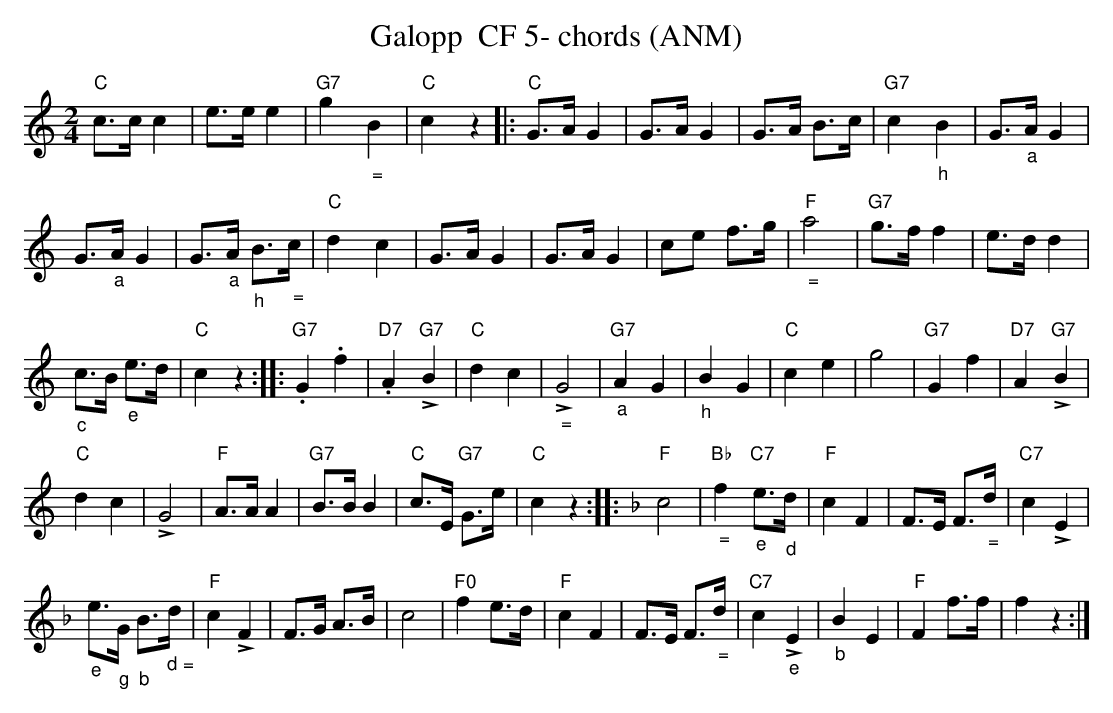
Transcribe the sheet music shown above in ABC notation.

X:1
T:Galopp  CF 5- chords (ANM)
M:2/4
L:1/8
K:Cmaj%%MIDI gchordon
"C"c>cc2 | e>ee2 | "G7"g2"_ ="B2 | "C"c2z2 |: "C"G>A G2 | G>AG2 | G>A B>c | \
"G7"c2"_h"B2 | G>"_a"A G2 |
 G>"_a"A G2 | G>"_a"A "_h"B>"_ ="c | "C"d2c2 | G>AG2 | G>AG2 | \
ce f>g | "F""_ ="a4 | "G7"g>ff2 | e>dd2 |
 "_c"c>B "_e"e>d | "C"c2z2 :: "G7".G2.f2 | \
"D7".A2 "G7"!>!B2 | "C"d2c2 | !>!"_ ="G4 | "G7""_a"A2G2 | "_h"B2G2 | "C"c2e2 | g4 | "G7"G2f2 | "D7"A2"G7"!>!B2 |
"C"d2c2 | !>!G4 | "F"A>AA2 | "G7"B>BB2 | "C"c>E "G7"G>e | "C"c2z2 :: [K:Fmaj] "F"c4 | "Bb""_ ="f2"C7""_e"e>"_d"d | \
"F"c2F2 | F>E F>"_ ="d | "C7"c2!>!E2 |
 "_e"e>"_g"G "_b"B>"_ d ="d | "F"c2!>!F2 | F>G A>B | \
c4 | "F0"f2 e>d | "F"c2F2 | F>E F>"_ ="d | "C7"c2!>!"_e"E2 | "_b"B2E2 | "F"F2f>f | f2z2 :|
